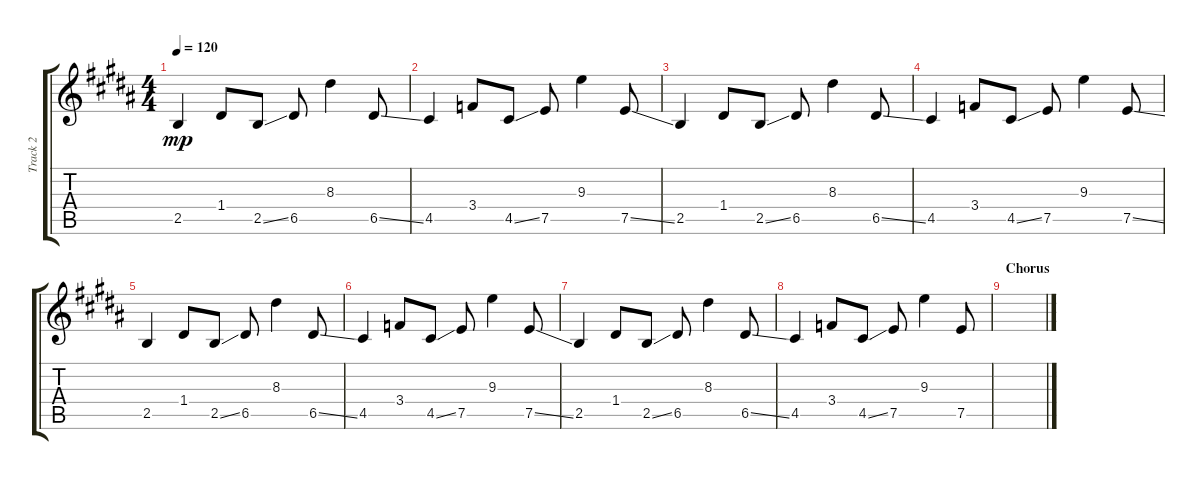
\track ("Track 2" "Track 2") {instrument electricbassfinger}
\staff {score tabs}
\tuning (E4 B3 G3 D3 A2 E2) {hide}
\ts (4 4)
\tempo 120
\clef g2
\ks b
2.5.4{dy mp} 1.4.8 2.5{ss}.8 6.5.8 8.3.4 6.5{ss}.8 |
4.5.4 3.4.8 4.5{ss}.8 7.5.8 9.3.4 7.5{ss}.8 |
2.5.4 1.4.8 2.5{ss}.8 6.5.8 8.3.4 6.5{ss}.8 |
4.5.4 3.4.8 4.5{ss}.8 7.5.8 9.3.4 7.5{ss}.8 |
2.5.4 1.4.8 2.5{ss}.8 6.5.8 8.3.4 6.5{ss}.8 |
4.5.4 3.4.8 4.5{ss}.8 7.5.8 9.3.4 7.5{ss}.8 |
2.5.4 1.4.8 2.5{ss}.8 6.5.8 8.3.4 6.5{ss}.8 |
4.5.4 3.4.8 4.5{ss}.8 7.5.8 9.3.4 7.5.8 |
\section ("" "Chorus")
